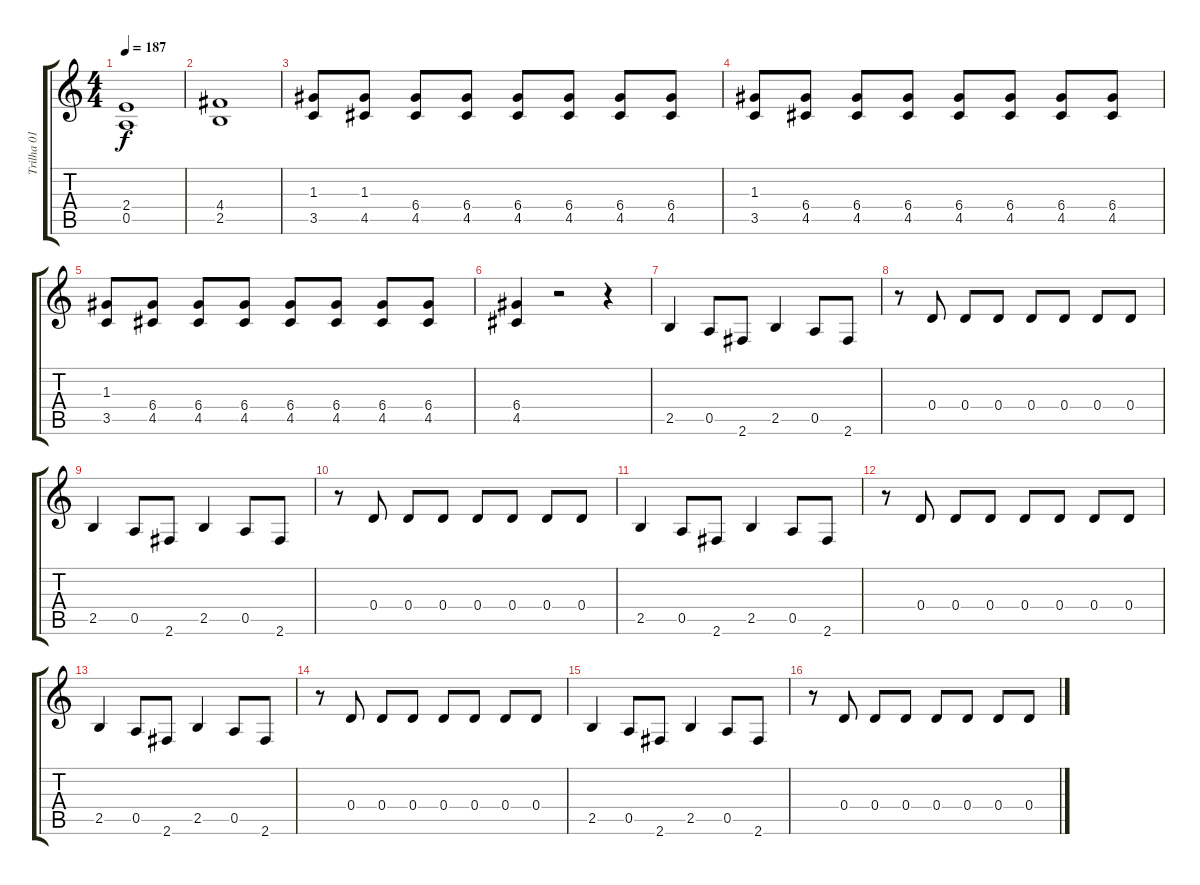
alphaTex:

\track ("Trilha 01" "Trilha 01") {instrument distortionguitar}
\staff {score tabs}
\tuning (E4 B3 G3 D3 A2 E2) {hide}
\ts (4 4)
\tempo 187
\clef g2
\ks c
(2.4 0.5).1{dy f} |
(4.4 2.5).1 |
(1.3 3.5).8 (1.3 4.5).8 (6.4 4.5).8 (6.4 4.5).8 (6.4 4.5).8 (6.4 4.5).8 (6.4 4.5).8 (6.4 4.5).8 |
(1.3 3.5).8 (6.4 4.5).8 (6.4 4.5).8 (6.4 4.5).8 (6.4 4.5).8 (6.4 4.5).8 (6.4 4.5).8 (6.4 4.5).8 |
(1.3 3.5).8 (6.4 4.5).8 (6.4 4.5).8 (6.4 4.5).8 (6.4 4.5).8 (6.4 4.5).8 (6.4 4.5).8 (6.4 4.5).8 |
(6.4 4.5).4 r.2 r.4 |
2.5.4 0.5.8 2.6.8 2.5.4 0.5.8 2.6.8 |
r.8 0.4.8 0.4.8 0.4.8 0.4.8 0.4.8 0.4.8 0.4.8 |
2.5.4 0.5.8 2.6.8 2.5.4 0.5.8 2.6.8 |
r.8 0.4.8 0.4.8 0.4.8 0.4.8 0.4.8 0.4.8 0.4.8 |
2.5.4 0.5.8 2.6.8 2.5.4 0.5.8 2.6.8 |
r.8 0.4.8 0.4.8 0.4.8 0.4.8 0.4.8 0.4.8 0.4.8 |
2.5.4 0.5.8 2.6.8 2.5.4 0.5.8 2.6.8 |
r.8 0.4.8 0.4.8 0.4.8 0.4.8 0.4.8 0.4.8 0.4.8 |
2.5.4 0.5.8 2.6.8 2.5.4 0.5.8 2.6.8 |
r.8 0.4.8 0.4.8 0.4.8 0.4.8 0.4.8 0.4.8 0.4.8
